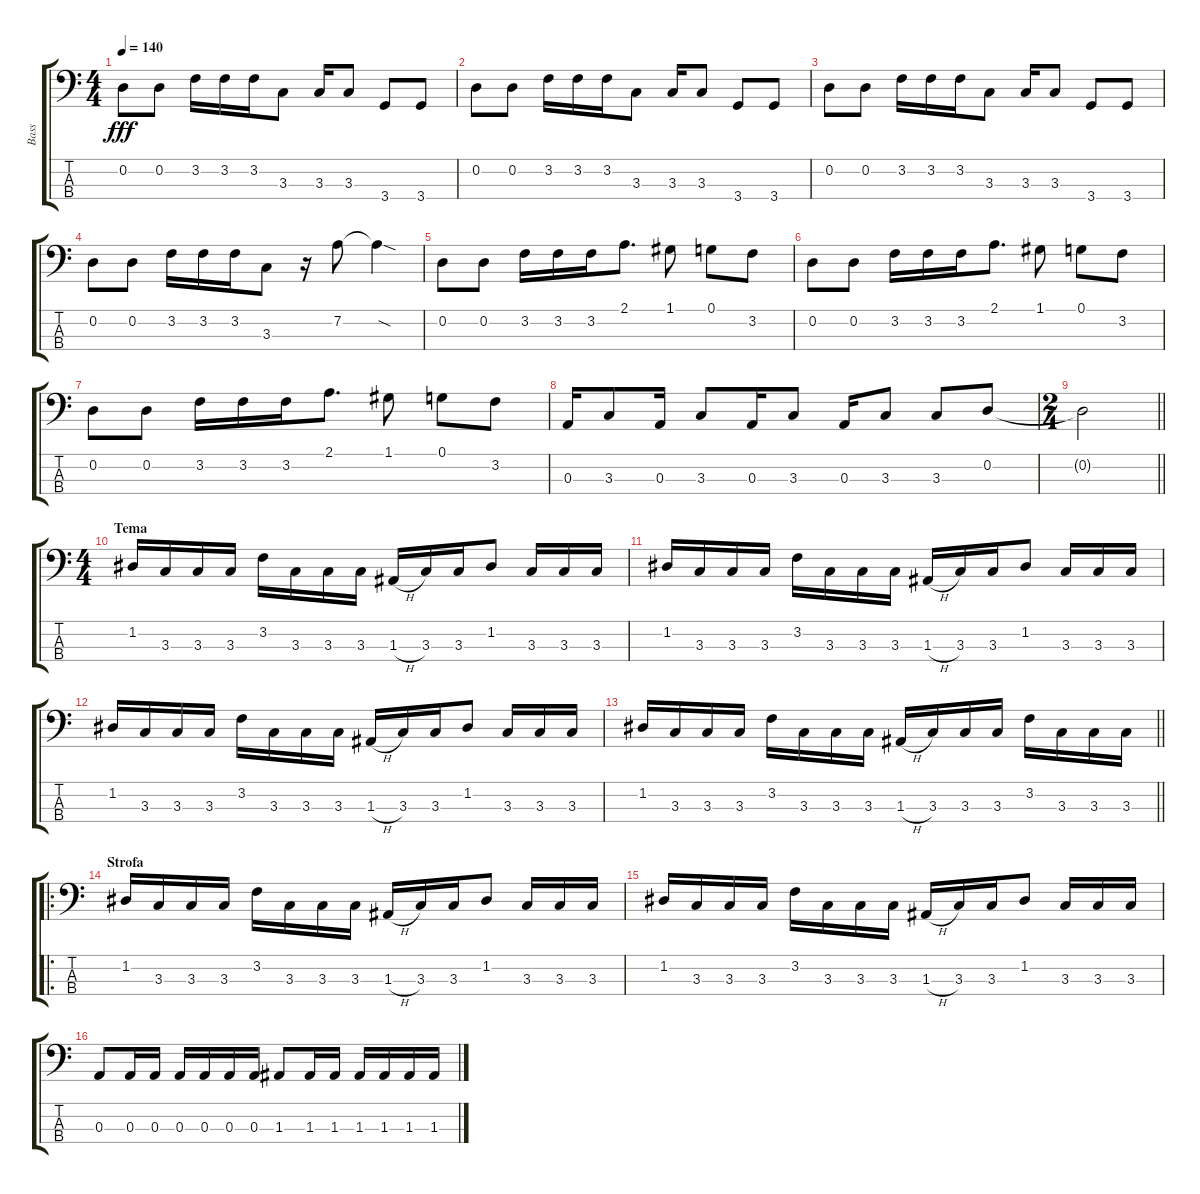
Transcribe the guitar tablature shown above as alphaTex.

\track ("Bass" "Bass") {instrument electricbassfinger}
\staff {score tabs}
\tuning (G2 D2 A1 E1) {hide}
\ts (4 4)
\tempo 140
\clef f4
\ks c
0.2.8{dy fff} 0.2.8 3.2.16 3.2.16 3.2.16 3.3.8 3.3.16 3.3.8 3.4.8 3.4.8 |
0.2.8 0.2.8 3.2.16 3.2.16 3.2.16 3.3.8 3.3.16 3.3.8 3.4.8 3.4.8 |
0.2.8 0.2.8 3.2.16 3.2.16 3.2.16 3.3.8 3.3.16 3.3.8 3.4.8 3.4.8 |
0.2.8 0.2.8 3.2.16 3.2.16 3.2.16 3.3.8 r.16 7.2.8 7.2{sod t}.4 |
0.2.8 0.2.8 3.2.16 3.2.16 3.2.16 2.1.8{d} 1.1.8 0.1.8 3.2.8 |
0.2.8 0.2.8 3.2.16 3.2.16 3.2.16 2.1.8{d} 1.1.8 0.1.8 3.2.8 |
0.2.8 0.2.8 3.2.16 3.2.16 3.2.16 2.1.8{d} 1.1.8 0.1.8 3.2.8 |
0.3.16 3.3.8 0.3.16 3.3.8 0.3.16 3.3.8 0.3.16 3.3.8 3.3.8 0.2.8 |
\ts (2 4)
\barLineRight lightlight
0.2{t}.2 |
\ts (4 4)
\section ("" "Tema")
1.2.16 3.3.16 3.3.16 3.3.16 3.2.16 3.3.16 3.3.16 3.3.16 1.3{h}.16 3.3.16 3.3.16 1.2.8 3.3.16 3.3.16 3.3.16 |
1.2.16 3.3.16 3.3.16 3.3.16 3.2.16 3.3.16 3.3.16 3.3.16 1.3{h}.16 3.3.16 3.3.16 1.2.8 3.3.16 3.3.16 3.3.16 |
1.2.16 3.3.16 3.3.16 3.3.16 3.2.16 3.3.16 3.3.16 3.3.16 1.3{h}.16 3.3.16 3.3.16 1.2.8 3.3.16 3.3.16 3.3.16 |
\barLineRight lightlight
1.2.16 3.3.16 3.3.16 3.3.16 3.2.16 3.3.16 3.3.16 3.3.16 1.3{h}.16 3.3.16 3.3.16 3.3.16 3.2.16 3.3.16 3.3.16 3.3.16 |
\ro
\section ("" "Strofa")
1.2.16 3.3.16 3.3.16 3.3.16 3.2.16 3.3.16 3.3.16 3.3.16 1.3{h}.16 3.3.16 3.3.16 1.2.8 3.3.16 3.3.16 3.3.16 |
1.2.16 3.3.16 3.3.16 3.3.16 3.2.16 3.3.16 3.3.16 3.3.16 1.3{h}.16 3.3.16 3.3.16 1.2.8 3.3.16 3.3.16 3.3.16 |
0.3.8 0.3.16 0.3.16 0.3.16 0.3.16 0.3.16 0.3.16 1.3.8 1.3.16 1.3.16 1.3.16 1.3.16 1.3.16 1.3.16
